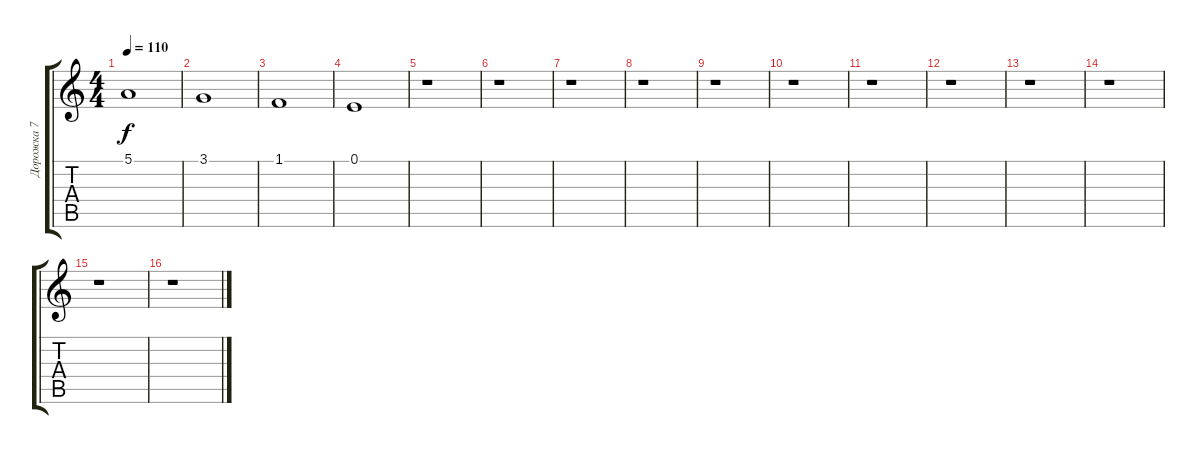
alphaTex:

\track ("Дорожка 7" "Дорожка 7") {instrument choiraahs}
\staff {score tabs}
\tuning (E4 B3 G3 D3 A2 E2) {hide}
\ts (4 4)
\tempo 110
\clef g2
\ks c
5.1.1{dy f} |
3.1.1 |
1.1.1 |
0.1.1 |
r.1 |
r.1 |
r.1 |
r.1 |
r.1 |
r.1 |
r.1 |
r.1 |
r.1 |
r.1 |
r.1 |
r.1
